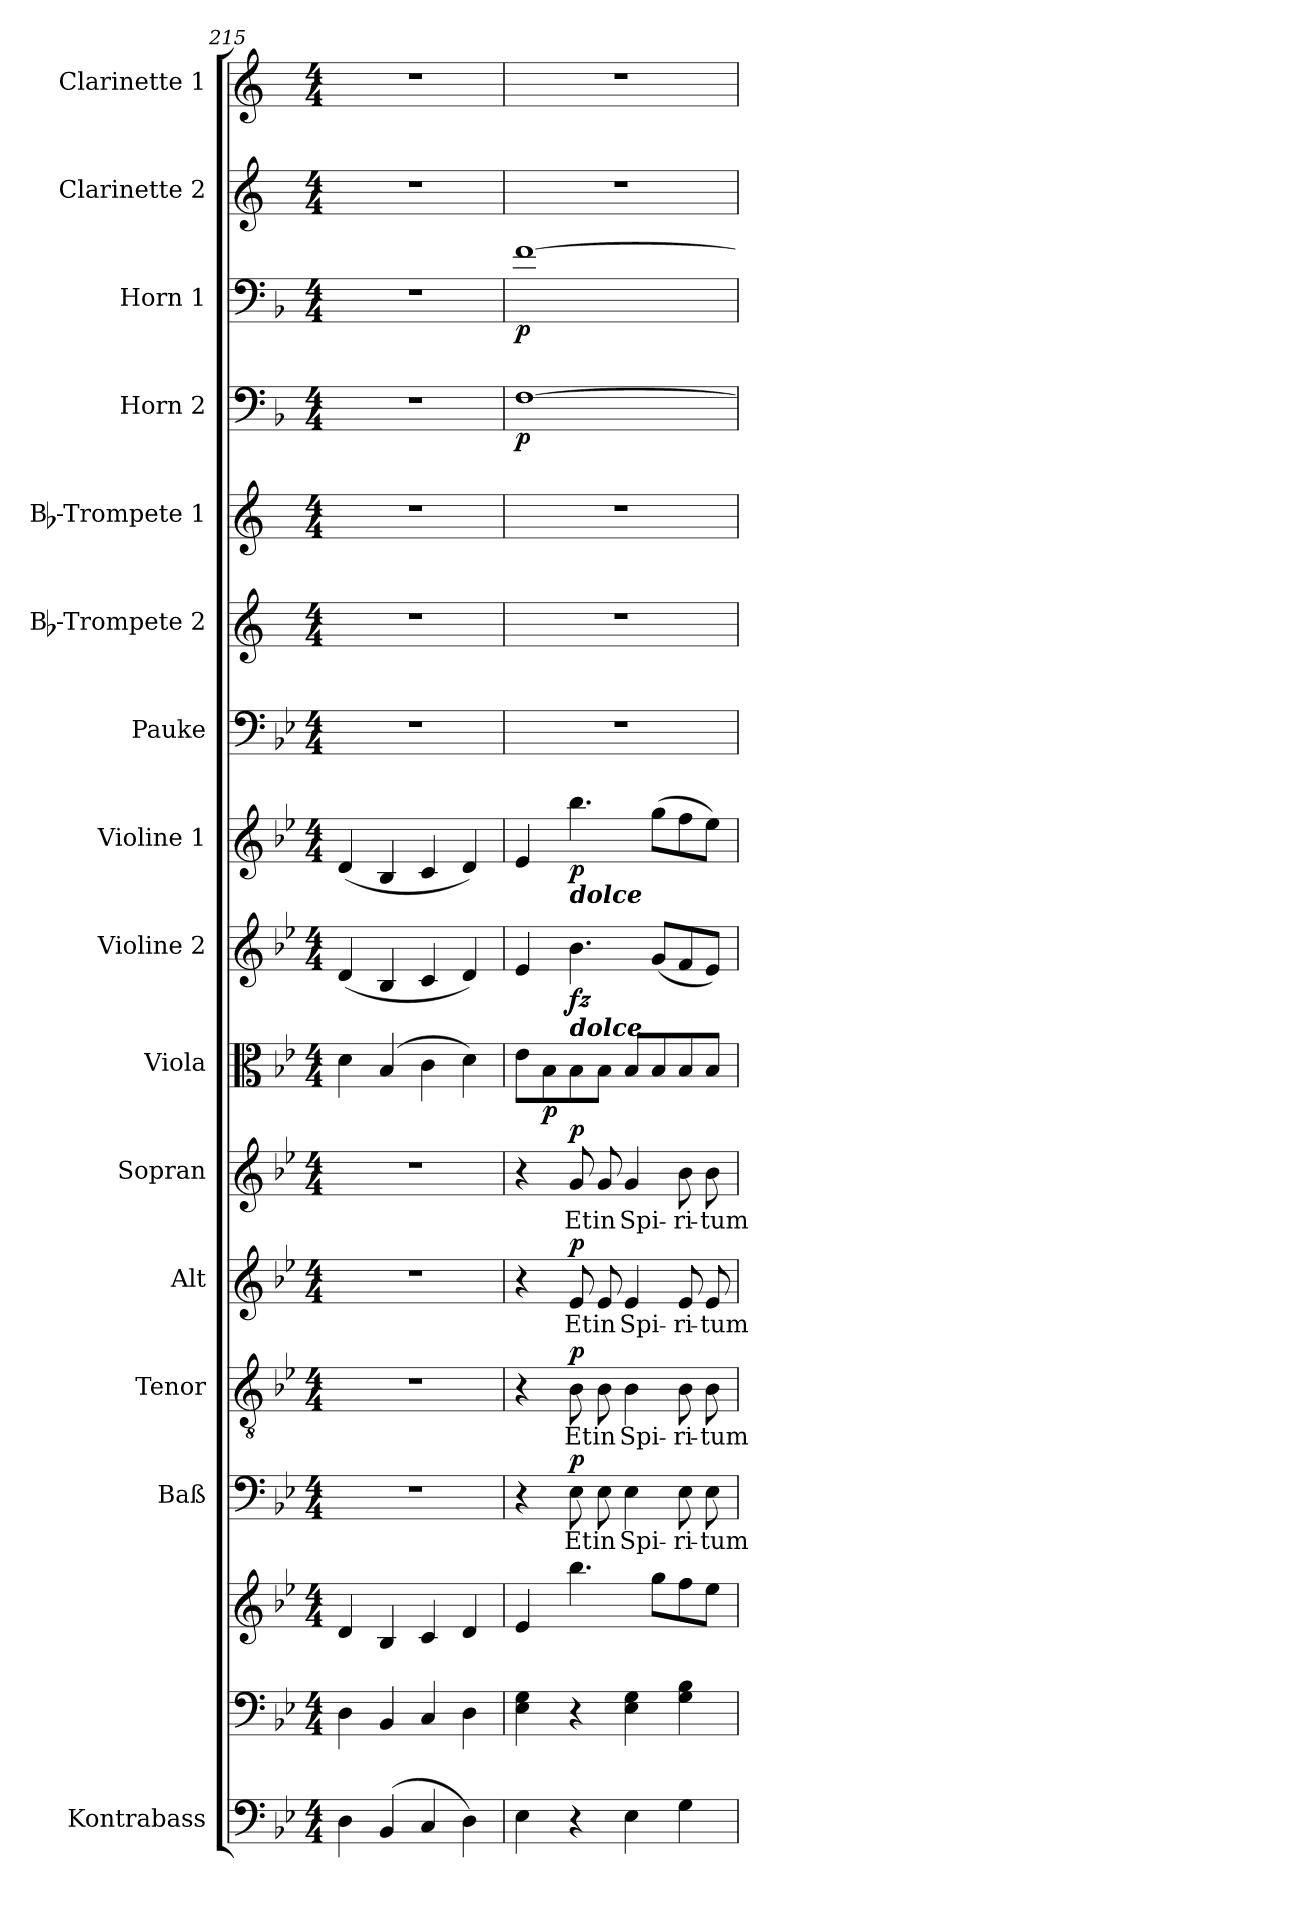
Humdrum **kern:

**kern	**kern	**kern	**kern	**text	**dynam	**kern	**text	**dynam	**kern	**text	**dynam	**kern	**text	**dynam	**kern	**dynam	**kern	**dynam	**kern	**dynam	**kern	**kern	**kern	**kern	**dynam	**kern	**dynam	**kern	**kern
*part16	*part15	*part15	*part14	*part14	*part14	*part13	*part13	*part13	*part12	*part12	*part12	*part11	*part11	*part11	*part10	*part10	*part9	*part9	*part8	*part8	*part7	*part6	*part5	*part4	*part4	*part3	*part3	*part2	*part1
*staff17	*staff16	*staff15	*staff14	*staff14	*staff14	*staff13	*staff13	*staff13	*staff12	*staff12	*staff12	*staff11	*staff11	*staff11	*staff10	*staff10	*staff9	*staff9	*staff8	*staff8	*staff7	*staff6	*staff5	*staff4	*staff4	*staff3	*staff3	*staff2	*staff1
*I"Kontrabass	*	*	*I"Baß	*	*	*I"Tenor	*	*	*I"Alt	*	*	*I"Sopran	*	*	*I"Viola	*	*I"Violine 2	*	*I"Violine 1	*	*I"Pauke	*I"Bb-Trompete 2	*I"Bb-Trompete 1	*I"Horn 2	*	*I"Horn 1	*	*I"Clarinette 2	*I"Clarinette 1
*I'Kb.	*	*	*I'Baß	*	*	*I'Ten	*	*	*I'Alt	*	*	*I'Sop	*	*	*I'Vla.	*	*I'Vln. 2	*	*I'Vln. 1	*	*I'Pk.	*I'Bb Trp. 2	*I'Bb Trp. 1	*I'Hrn. 2	*	*I'Hrn. 1	*	*I'Cl. 2	*I'Cl. 1
*clefF4	*clefF4	*clefG2	*clefF4	*	*	*clefGv2	*	*	*clefG2	*	*	*clefG2	*	*	*clefC3	*	*clefG2	*	*clefG2	*	*clefF4	*clefG2	*clefG2	*clefF4	*	*clefF4	*	*clefG2	*clefG2
*ITrd7c12	*	*	*	*	*	*	*	*	*	*	*	*	*	*	*	*	*	*	*	*	*	*ITrd1c2	*ITrd1c2	*ITrd4c7	*	*ITrd4c7	*	*ITrd1c2	*ITrd1c2
*k[b-e-]	*k[b-e-]	*k[b-e-]	*k[b-e-]	*	*	*k[b-e-]	*	*	*k[b-e-]	*	*	*k[b-e-]	*	*	*k[b-e-]	*	*k[b-e-]	*	*k[b-e-]	*	*k[b-e-]	*k[b-e-]	*k[b-e-]	*k[b-e-]	*	*k[b-e-]	*	*k[b-e-]	*k[b-e-]
*B-:	*B-:	*B-:	*B-:	*	*	*B-:	*	*	*B-:	*	*	*B-:	*	*	*B-:	*	*B-:	*	*B-:	*	*B-:	*B-:	*B-:	*B-:	*	*B-:	*	*B-:	*B-:
*M4/4	*M4/4	*M4/4	*M4/4	*	*	*M4/4	*	*	*M4/4	*	*	*M4/4	*	*	*M4/4	*	*M4/4	*	*M4/4	*	*M4/4	*M4/4	*M4/4	*M4/4	*	*M4/4	*	*M4/4	*M4/4
=215	=215	=215	=215	=215	=215	=215	=215	=215	=215	=215	=215	=215	=215	=215	=215	=215	=215	=215	=215	=215	=215	=215	=215	=215	=215	=215	=215	=215	=215
4DD\	4D\	4d/	1r	.	.	1r	.	.	1r	.	.	1r	.	.	4d\	.	(<4d/	.	(<4d/	.	1r	1r	1r	1r	.	1r	.	1r	1r
(<4BBB-/	4BB-/	4B-/	.	.	.	.	.	.	.	.	.	.	.	.	(4B-/	.	4B-/	.	4B-/	.	.	.	.	.	.	.	.	.	.
4CC/	4C/	4c/	.	.	.	.	.	.	.	.	.	.	.	.	4c\	.	4c/	.	4c/	.	.	.	.	.	.	.	.	.	.
4DD\)	4D\	4d/	.	.	.	.	.	.	.	.	.	.	.	.	4d\)	.	4d/)	.	4d/)	.	.	.	.	.	.	.	.	.	.
!!LO:PB:g=z
=216	=216	=216	=216	=216	=216	=216	=216	=216	=216	=216	=216	=216	=216	=216	=216	=216	=216	=216	=216	=216	=216	=216	=216	=216	=216	=216	=216	=216	=216
!	!	!	!	!	!	!	!	!	!	!	!	!	!	!	!	!	!	!	!	!	!	!	!	!	!LO:DY:b	!	!LO:DY:b	!	!
4EE-\	4E-\ 4G\	4e-/	4r	.	.	4r	.	.	4r	.	.	4r	.	.	8e-\L	.	4e-/	.	4e-/	.	1r	1r	1r	[1BB-	p	[1B-	p	1r	1r
!	!	!	!	!	!	!	!	!	!	!	!	!	!	!	!	!LO:DY:b	!	!	!	!	!	!	!	!	!	!	!	!	!
.	.	.	.	.	.	.	.	.	.	.	.	.	.	.	8B-\	p	.	.	.	.	.	.	.	.	.	.	.	.	.
!	!	!	!	!	!	!	!	!	!	!	!	!	!	!	!	!	!	!	!LO:TX:b:Bi:t=dolce	!	!	!	!	!	!	!	!	!	!
!	!	!	!	!	!	!	!	!	!	!	!	!	!	!	!	!	!LO:TX:b:Bi:t=dolce	!	!	!	!	!	!	!	!	!	!	!	!
!	!	!	!	!LO:LY:b	!LO:DY:a	!	!LO:LY:b	!LO:DY:a	!	!LO:LY:b	!LO:DY:a	!	!LO:LY:b	!LO:DY:a	!	!	!	!LO:DY:b	!	!LO:DY:b	!	!	!	!	!	!	!	!	!
4r	4r	4.bb-\	8E-\	Et	p	8B-\	Et	p	8e-/	Et	p	8g/	Et	p	8B-\	.	4.b-\	fz	4.bb-\	p	.	.	.	.	.	.	.	.	.
!	!	!	!	!LO:LY:b	!	!	!LO:LY:b	!	!	!LO:LY:b	!	!	!LO:LY:b	!	!	!	!	!	!	!	!	!	!	!	!	!	!	!	!
.	.	.	8E-\	in	.	8B-\	in	.	8e-/	in	.	8g/	in	.	8B-\J	.	.	.	.	.	.	.	.	.	.	.	.	.	.
!	!	!	!	!LO:LY:b	!	!	!LO:LY:b	!	!	!LO:LY:b	!	!	!LO:LY:b	!	!	!	!	!	!	!	!	!	!	!	!	!	!	!	!
4EE-\	4E-\ 4G\	.	4E-\	Spi-	.	4B-\	Spi-	.	4e-/	Spi-	.	4g/	Spi-	.	8B-/L	.	.	.	.	.	.	.	.	.	.	.	.	.	.
.	.	8gg\L	.	.	.	.	.	.	.	.	.	.	.	.	8B-/	.	(<8g/L	.	(>8gg\L	.	.	.	.	.	.	.	.	.	.
!	!	!	!	!LO:LY:b	!	!	!LO:LY:b	!	!	!LO:LY:b	!	!	!LO:LY:b	!	!	!	!	!	!	!	!	!	!	!	!	!	!	!	!
4GG\	4G\ 4B-\	8ff\	8E-\	-ri-	.	8B-\	-ri-	.	8e-/	-ri-	.	8b-\	-ri-	.	8B-/	.	8f/	.	8ff\	.	.	.	.	.	.	.	.	.	.
!	!	!	!	!LO:LY:b	!	!	!LO:LY:b	!	!	!LO:LY:b	!	!	!LO:LY:b	!	!	!	!	!	!	!	!	!	!	!	!	!	!	!	!
.	.	8ee-\J	8E-\	-tum	.	8B-\	-tum	.	8e-/	-tum	.	8b-\	-tum	.	8B-/J	.	8e-/J)	.	8ee-\J)	.	.	.	.	.	.	.	.	.	.
=	=	=	=	=	=	=	=	=	=	=	=	=	=	=	=	=	=	=	=	=	=	=	=	=	=	=	=	=	=
*-	*-	*-	*-	*-	*-	*-	*-	*-	*-	*-	*-	*-	*-	*-	*-	*-	*-	*-	*-	*-	*-	*-	*-	*-	*-	*-	*-	*-	*-
